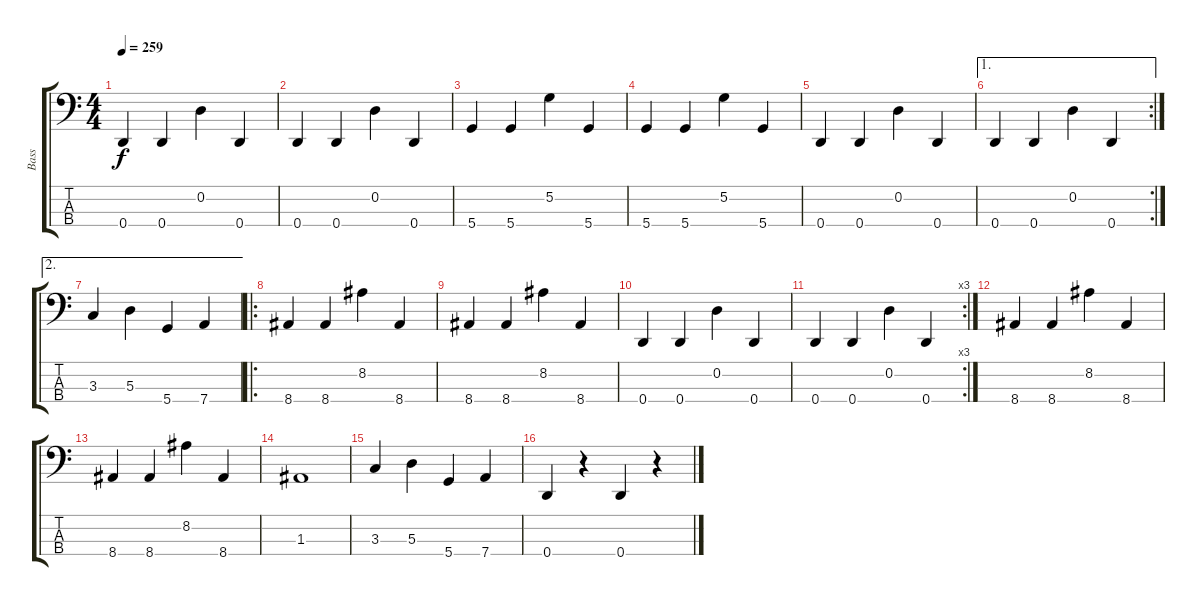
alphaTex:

\track ("Bass" "Bass") {instrument electricbassfinger}
\staff {score tabs}
\tuning (G2 D2 A1 D1) {hide}
\ts (4 4)
\tempo 259
\clef f4
\ks c
0.4.4{dy f} 0.4.4 0.2.4 0.4.4 |
0.4.4 0.4.4 0.2.4 0.4.4 |
5.4.4 5.4.4 5.2.4 5.4.4 |
5.4.4 5.4.4 5.2.4 5.4.4 |
0.4.4 0.4.4 0.2.4 0.4.4 |
\ae 1
\rc 2
0.4.4 0.4.4 0.2.4 0.4.4 |
\ae 2
3.3.4 5.3.4 5.4.4 7.4.4 |
\ro
8.4.4 8.4.4 8.2.4 8.4.4 |
8.4.4 8.4.4 8.2.4 8.4.4 |
0.4.4 0.4.4 0.2.4 0.4.4 |
\rc 3
0.4.4 0.4.4 0.2.4 0.4.4 |
8.4.4 8.4.4 8.2.4 8.4.4 |
8.4.4 8.4.4 8.2.4 8.4.4 |
1.3.1 |
3.3.4 5.3.4 5.4.4 7.4.4 |
0.4.4 r.4 0.4.4 r.4
